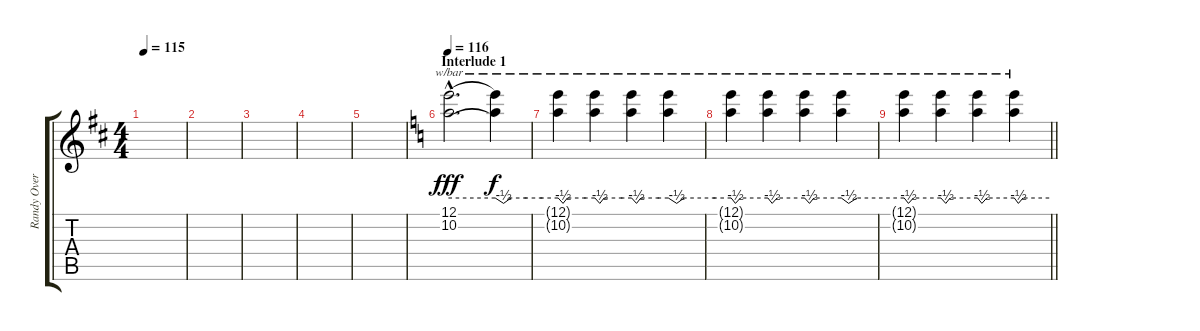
\track ("Randy Overtones" "Randy Over") {instrument overdrivenguitar}
\staff {score tabs}
\tuning (E4 B3 G3 D3 A2 E2) {hide}
\ts (4 4)
\tempo 115
\clef g2
\ks d
|
|
|
|
|
\section ("" "Interlude 1")
\tempo 116
\ks c
(12.1{hac} 10.2{hac}).2{d tbe (hold default 0 0 60 0) dy fff volume 16} (12.1{t} 10.2{t}).4{tbe (custom default 0 0 8 -2 15 0 30 0 45 0 60 0) dy f} |
(12.1{t} 10.2{t}).4{tbe (custom default 0 0 8 -2 15 0 45 0 60 0)} (12.1{t} 10.2{t}).4{tbe (custom default 0 0 8 -2 15 0 45 0 60 0)} (12.1{t} 10.2{t}).4{tbe (custom default 0 0 8 -2 15 0 45 0 60 0)} (12.1{t} 10.2{t}).4{tbe (custom default 0 0 8 -2 15 0 45 0 60 0)} |
(12.1{t} 10.2{t}).4{tbe (custom default 0 0 7 -2 15 0 60 0)} (12.1{t} 10.2{t}).4{tbe (custom default 0 0 7 -2 15 0 60 0)} (12.1{t} 10.2{t}).4{tbe (custom default 0 0 8 -2 15 0 60 0)} (12.1{t} 10.2{t}).4{tbe (custom default 0 0 7 -2 15 0 60 0)} |
\barLineRight lightlight
(12.1{t} 10.2{t}).4{tbe (custom default 0 0 7 -2 15 0 60 0)} (12.1{t} 10.2{t}).4{tbe (custom default 0 0 8 -2 15 0 60 0)} (12.1{t} 10.2{t}).4{tbe (custom default 0 0 7 -2 15 0 60 0)} (12.1{t} 10.2{t}).4{tbe (custom default 0 0 7 -2 15 0 60 0)}
